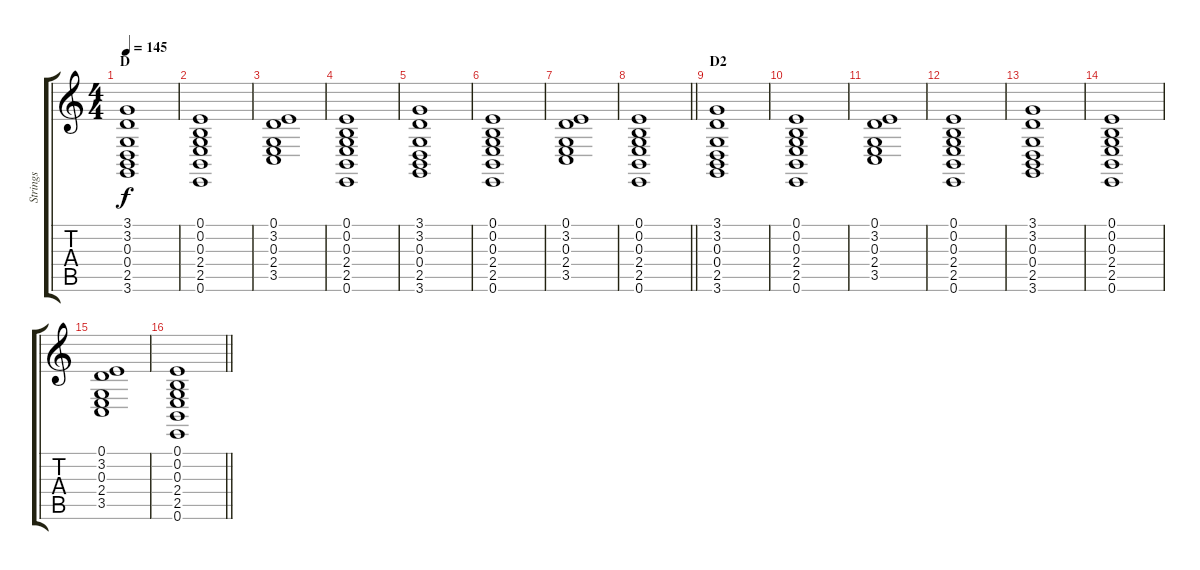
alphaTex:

\track ("Strings" "Strings") {instrument stringensemble2}
\staff {score tabs}
\tuning (E4 B3 G3 D3 A2 E2) {hide}
\ts (4 4)
\section ("" "D")
\tempo 145
\clef g2
\ks c
(3.1 3.2 0.3 0.4 2.5 3.6).1{dy f} |
(0.1 0.2 0.3 2.4 2.5 0.6).1 |
(0.1 3.2 0.3 2.4 3.5).1 |
(0.1 0.2 0.3 2.4 2.5 0.6).1 |
(3.1 3.2 0.3 0.4 2.5 3.6).1 |
(0.1 0.2 0.3 2.4 2.5 0.6).1 |
(0.1 3.2 0.3 2.4 3.5).1 |
\barLineRight lightlight
(0.1 0.2 0.3 2.4 2.5 0.6).1 |
\section ("" "D2")
(3.1 3.2 0.3 0.4 2.5 3.6).1 |
(0.1 0.2 0.3 2.4 2.5 0.6).1 |
(0.1 3.2 0.3 2.4 3.5).1 |
(0.1 0.2 0.3 2.4 2.5 0.6).1 |
(3.1 3.2 0.3 0.4 2.5 3.6).1 |
(0.1 0.2 0.3 2.4 2.5 0.6).1 |
(0.1 3.2 0.3 2.4 3.5).1 |
\barLineRight lightlight
(0.1 0.2 0.3 2.4 2.5 0.6).1
